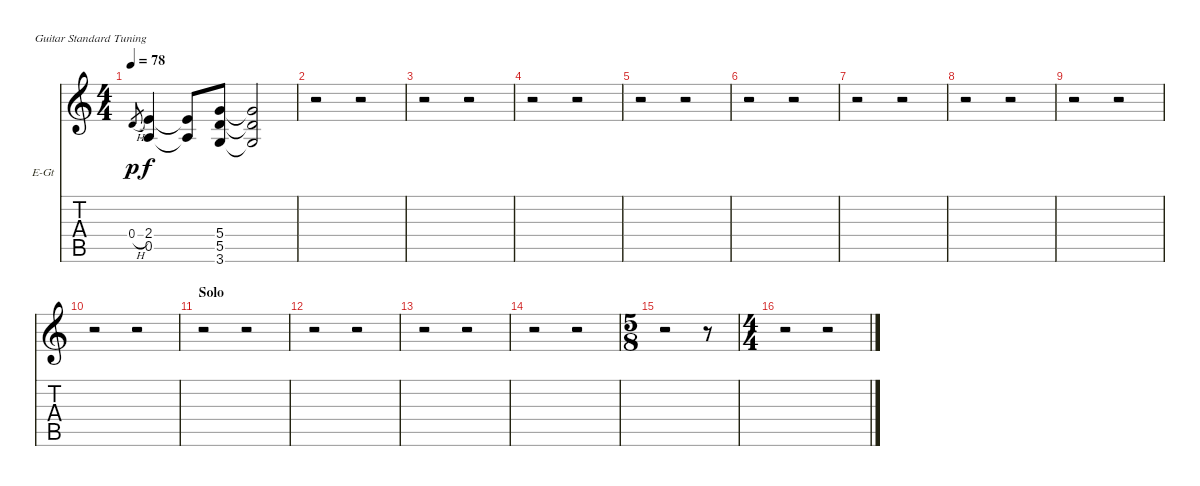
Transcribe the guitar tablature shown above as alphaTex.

\defaultSystemsLayout 4
\bracketExtendMode nobrackets
\firstSystemTrackNameOrientation horizontal
\otherSystemsTrackNameOrientation horizontal
\track ("Stone Gossard (Clean)" "E-Gt") {instrument electricguitarclean}
\staff {score tabs}
\tuning (E4 B3 G3 D3 A2 E2)
\ts (4 4)
\tempo 78
\clef g2
\ks c
0.4{h}.8{gr dy p} (2.4 0.5).4{dy f} (2.4{t} 0.5{t}).8 (5.4 5.5 3.6).8 (5.4{t} 5.5{t} 3.6{t}).2 |
r.2 r.2 |
r.2 r.2 |
r.2 r.2 |
r.2 r.2 |
r.2 r.2 |
r.2 r.2 |
r.2 r.2 |
r.2 r.2 |
r.2 r.2 |
\section ("" "Solo")
r.2 r.2 |
r.2 r.2 |
r.2 r.2 |
r.2 r.2 |
\ts (5 8)
r.2 r.8 |
\ts (4 4)
r.2 r.2
